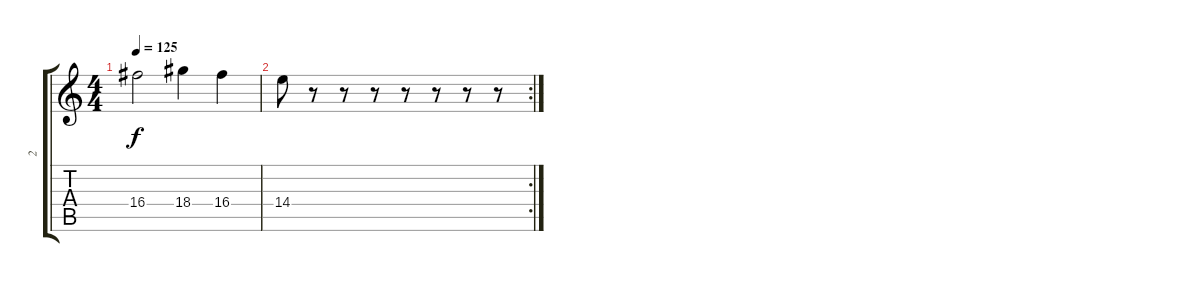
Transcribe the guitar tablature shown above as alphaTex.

\track ("2" "2") {instrument acousticguitarsteel}
\staff {score tabs}
\tuning (E4 B3 G3 D3 A2 E2) {hide}
\ts (4 4)
\tempo 125
\clef g2
\ks c
16.4.2{dy f} 18.4.4 16.4.4 |
\rc 2
14.4.8 r.8 r.8 r.8 r.8 r.8 r.8 r.8
